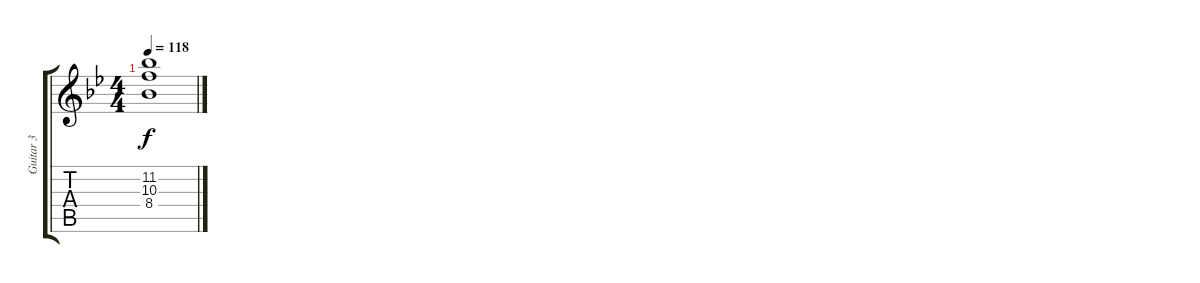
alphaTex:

\track ("Guitar 3" "Guitar 3") {instrument overdrivenguitar}
\staff {score tabs}
\tuning (E4 B3 G3 D3 A2 E2) {hide}
\ts (4 4)
\tempo 118
\clef g2
\ks bb
(11.2{t} 10.3{t} 8.4{t}).1{dy f}
